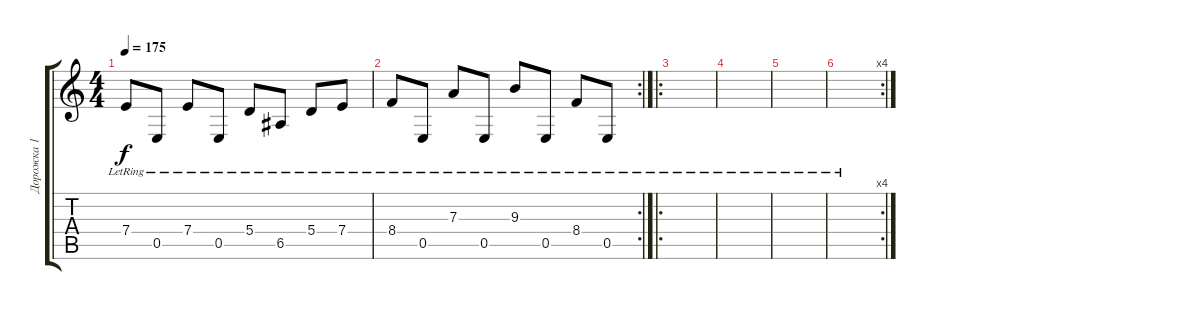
\track ("Дорожка 1" "Дорожка 1") {instrument acousticguitarsteel}
\staff {score tabs}
\tuning (B3 Gb3 D3 A2 E2 B1) {hide}
\ts (4 4)
\tempo 175
\clef g2
\ks c
7.4{lr}.8{dy f} 0.5{lr}.8 7.4{lr}.8 0.5{lr}.8 5.4{lr}.8 6.5{lr}.8 5.4{lr}.8 7.4{lr}.8 |
\rc 2
8.4{lr}.8 0.5{lr}.8 7.3{lr}.8 0.5{lr}.8 9.3{lr}.8 0.5{lr}.8 8.4{lr}.8 0.5{lr}.8 |
\ro
|
|
|
\rc 4
